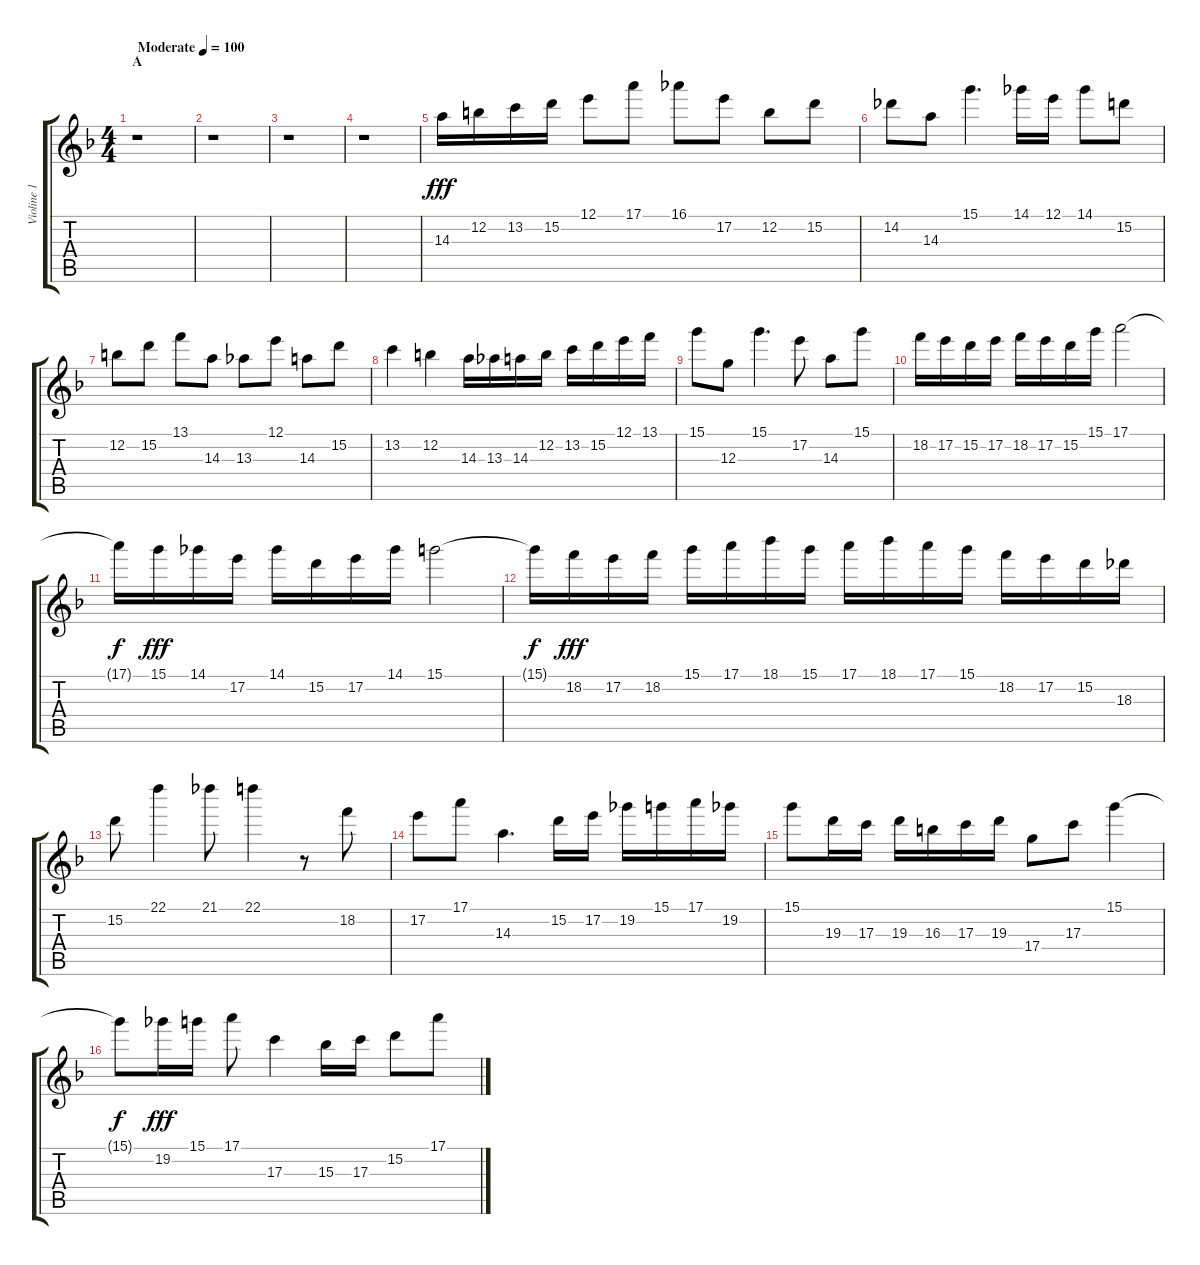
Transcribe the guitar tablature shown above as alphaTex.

\track ("Violine 1" "Violine 1") {instrument overdrivenguitar}
\staff {score tabs}
\tuning (E4 B3 G3 D3 A2 E2) {hide}
\ts (4 4)
\section ("" "A")
\tempo (100 "Moderate")
\clef g2
\ks dminor
r.1{dy fff instrument overdrivenguitar} |
r.1 |
r.1 |
r.1 |
14.3.16 12.2.16 13.2.16 15.2.16 12.1.8 17.1.8 16.1.8 17.2.8 12.2.8 15.2.8 |
14.2.8 14.3.8 15.1.4{d} 14.1.16 12.1.16 14.1.8 15.2.8 |
12.2.8 15.2.8 13.1.8 14.3.8 13.3.8 12.1.8 14.3.8 15.2.8 |
13.2.4 12.2.4 14.3.16 13.3.16 14.3.16 12.2.16 13.2.16 15.2.16 12.1.16 13.1.16 |
15.1.8 12.3.8 15.1.4{d} 17.2.8 14.3.8 15.1.8 |
18.2.16 17.2.16 15.2.16 17.2.16 18.2.16 17.2.16 15.2.16 15.1.16 17.1.2 |
17.1{t}.16{dy f} 15.1.16{dy fff} 14.1.16 17.2.16 14.1.16 15.2.16 17.2.16 14.1.16 15.1.2 |
15.1{t}.16{dy f} 18.2.16{dy fff} 17.2.16 18.2.16 15.1.16 17.1.16 18.1.16 15.1.16 17.1.16 18.1.16 17.1.16 15.1.16 18.2.16 17.2.16 15.2.16 18.3.16 |
15.2.8 22.1.4 21.1.8 22.1.4 r.8 18.2.8 |
17.2.8 17.1.8 14.3.4{d} 15.2.16 17.2.16 19.2.16 15.1.16 17.1.16 19.2.16 |
15.1.8 19.3.16 17.3.16 19.3.16 16.3.16 17.3.16 19.3.16 17.4.8 17.3.8 15.1.4 |
15.1{t}.8{dy f} 19.2.16{dy fff} 15.1.16 17.1.8 17.3.4 15.3.16 17.3.16 15.2.8 17.1.8
